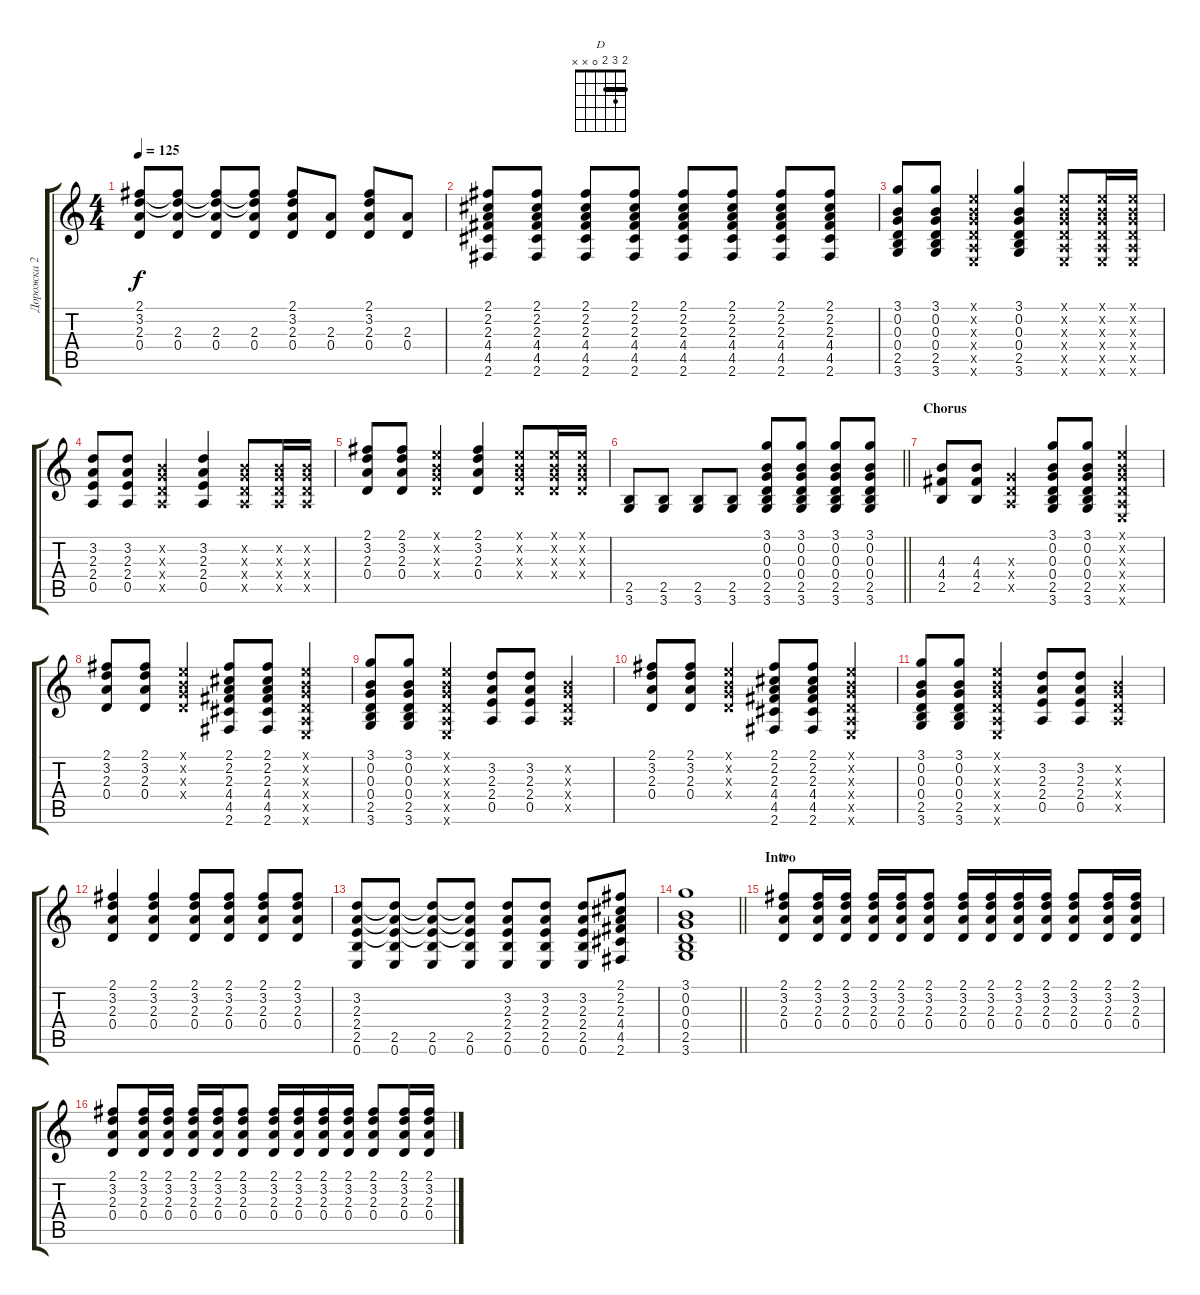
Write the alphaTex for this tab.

\track ("Дорожка 2" "Дорожка 2") {instrument acousticguitarsteel}
\staff {score tabs}
\tuning (E4 B3 G3 D3 A2 E2) {hide}
\chord ("D" 2 3 2 0 x x) {barre 2}
\ts (4 4)
\tempo 125
\clef g2
\ks c
(2.1 3.2 2.3 0.4).8{dy f} (2.1{t} 3.2{t} 2.3 0.4).8 (2.1{t} 3.2{t} 2.3 0.4).8 (2.1{t} 3.2{t} 2.3 0.4).8 (2.1 3.2 2.3 0.4).8 (2.3 0.4).8 (2.1 3.2 2.3 0.4).8 (2.3 0.4).8 |
(2.1 2.2 2.3 4.4 4.5 2.6).8 (2.1 2.2 2.3 4.4 4.5 2.6).8 (2.1 2.2 2.3 4.4 4.5 2.6).8 (2.1 2.2 2.3 4.4 4.5 2.6).8 (2.1 2.2 2.3 4.4 4.5 2.6).8 (2.1 2.2 2.3 4.4 4.5 2.6).8 (2.1 2.2 2.3 4.4 4.5 2.6).8 (2.1 2.2 2.3 4.4 4.5 2.6).8 |
(3.1 0.2 0.3 0.4 2.5 3.6).8 (3.1 0.2 0.3 0.4 2.5 3.6).8 (0.1{x} 0.2{x} 0.3{x} 0.4{x} 0.5{x} 0.6{x}).4 (3.1 0.2 0.3 0.4 2.5 3.6).4 (0.1{x} 0.2{x} 0.3{x} 0.4{x} 0.5{x} 0.6{x}).8 (0.1{x} 0.2{x} 0.3{x} 0.4{x} 0.5{x} 0.6{x}).16 (0.1{x} 0.2{x} 0.3{x} 0.4{x} 0.5{x} 0.6{x}).16 |
(3.2 2.3 2.4 0.5).8 (3.2 2.3 2.4 0.5).8 (0.2{x} 0.3{x} 0.4{x} 0.5{x}).4 (3.2 2.3 2.4 0.5).4 (0.2{x} 0.3{x} 0.4{x} 0.5{x}).8 (0.2{x} 0.3{x} 0.4{x} 0.5{x}).16 (0.2{x} 0.3{x} 0.4{x} 0.5{x}).16 |
(2.1 3.2 2.3 0.4).8 (2.1 3.2 2.3 0.4).8 (0.1{x} 0.2{x} 0.3{x} 0.4{x}).4 (2.1 3.2 2.3 0.4).4 (0.1{x} 0.2{x} 0.3{x} 0.4{x}).8 (0.1{x} 0.2{x} 0.3{x} 0.4{x}).16 (0.1{x} 0.2{x} 0.3{x} 0.4{x}).16 |
\barLineRight lightlight
(2.5 3.6).8 (2.5 3.6).8 (2.5 3.6).8 (2.5 3.6).8 (3.1 0.2 0.3 0.4 2.5 3.6).8 (3.1 0.2 0.3 0.4 2.5 3.6).8 (3.1 0.2 0.3 0.4 2.5 3.6).8 (3.1 0.2 0.3 0.4 2.5 3.6).8 |
\section ("" "Chorus")
(4.3 4.4 2.5).8 (4.3 4.4 2.5).8 (0.3{x} 0.4{x} 0.5{x}).4 (3.1 0.2 0.3 0.4 2.5 3.6).8 (3.1 0.2 0.3 0.4 2.5 3.6).8 (0.1{x} 0.2{x} 0.3{x} 0.4{x} 0.5{x} 0.6{x}).4 |
(2.1 3.2 2.3 0.4).8 (2.1 3.2 2.3 0.4).8 (0.1{x} 0.2{x} 0.3{x} 0.4{x}).4 (2.1 2.2 2.3 4.4 4.5 2.6).8 (2.1 2.2 2.3 4.4 4.5 2.6).8 (0.1{x} 0.2{x} 0.3{x} 0.4{x} 0.5{x} 0.6{x}).4 |
(3.1 0.2 0.3 0.4 2.5 3.6).8 (3.1 0.2 0.3 0.4 2.5 3.6).8 (0.1{x} 0.2{x} 0.3{x} 0.4{x} 0.5{x} 0.6{x}).4 (3.2 2.3 2.4 0.5).8 (3.2 2.3 2.4 0.5).8 (0.2{x} 0.3{x} 0.4{x} 0.5{x}).4 |
(2.1 3.2 2.3 0.4).8 (2.1 3.2 2.3 0.4).8 (0.1{x} 0.2{x} 0.3{x} 0.4{x}).4 (2.1 2.2 2.3 4.4 4.5 2.6).8 (2.1 2.2 2.3 4.4 4.5 2.6).8 (0.1{x} 0.2{x} 0.3{x} 0.4{x} 0.5{x} 0.6{x}).4 |
(3.1 0.2 0.3 0.4 2.5 3.6).8 (3.1 0.2 0.3 0.4 2.5 3.6).8 (0.1{x} 0.2{x} 0.3{x} 0.4{x} 0.5{x} 0.6{x}).4 (3.2 2.3 2.4 0.5).8 (3.2 2.3 2.4 0.5).8 (0.2{x} 0.3{x} 0.4{x} 0.5{x}).4 |
(2.1 3.2 2.3 0.4).4 (2.1 3.2 2.3 0.4).4 (2.1 3.2 2.3 0.4).8 (2.1 3.2 2.3 0.4).8 (2.1 3.2 2.3 0.4).8 (2.1 3.2 2.3 0.4).8 |
(3.2 2.3 2.4 2.5 0.6).8 (3.2{t} 2.3{t} 2.4{t} 2.5 0.6).8 (3.2{t} 2.3{t} 2.4{t} 2.5 0.6).8 (3.2{t} 2.3{t} 2.4{t} 2.5 0.6).8 (3.2 2.3 2.4 2.5 0.6).8 (3.2 2.3 2.4 2.5 0.6).8 (3.2 2.3 2.4 2.5 0.6).8 (2.1 2.2 2.3 4.4 4.5 2.6).8 |
\barLineRight lightlight
(3.1 0.2 0.3 0.4 2.5 3.6).1 |
\section ("" "Intro")
(2.1 3.2 2.3 0.4).8{ch "D"} (2.1 3.2 2.3 0.4).16 (2.1 3.2 2.3 0.4).16 (2.1 3.2 2.3 0.4).16 (2.1 3.2 2.3 0.4).16 (2.1 3.2 2.3 0.4).8 (2.1 3.2 2.3 0.4).16 (2.1 3.2 2.3 0.4).16 (2.1 3.2 2.3 0.4).16 (2.1 3.2 2.3 0.4).16 (2.1 3.2 2.3 0.4).8 (2.1 3.2 2.3 0.4).16 (2.1 3.2 2.3 0.4).16 |
(2.1 3.2 2.3 0.4).8 (2.1 3.2 2.3 0.4).16 (2.1 3.2 2.3 0.4).16 (2.1 3.2 2.3 0.4).16 (2.1 3.2 2.3 0.4).16 (2.1 3.2 2.3 0.4).8 (2.1 3.2 2.3 0.4).16 (2.1 3.2 2.3 0.4).16 (2.1 3.2 2.3 0.4).16 (2.1 3.2 2.3 0.4).16 (2.1 3.2 2.3 0.4).8 (2.1 3.2 2.3 0.4).16 (2.1 3.2 2.3 0.4).16
